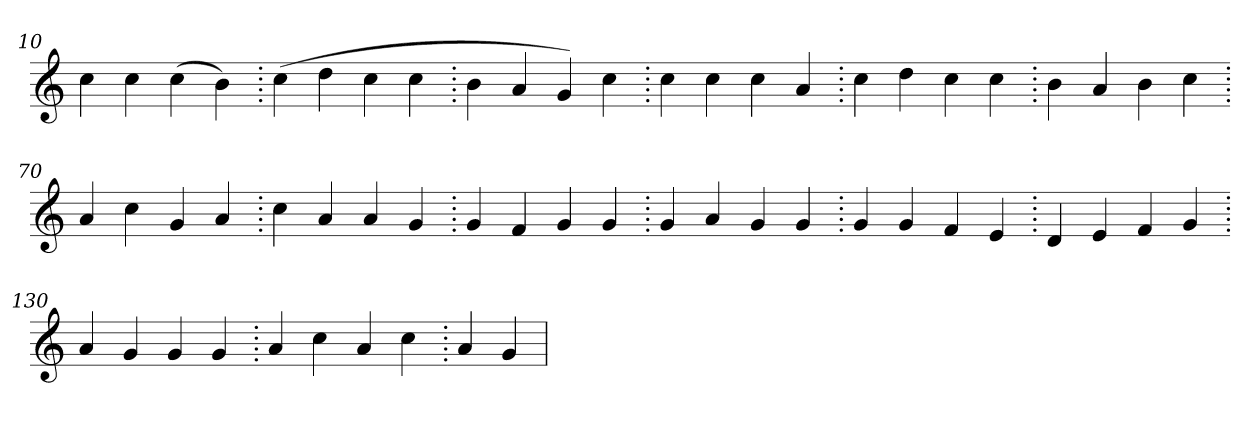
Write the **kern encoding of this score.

**kern
*part1
*staff1
*clefG2
=10.
4cc
4cc
(>4cc
4b)
=20.
(>4cc
4dd
4cc
4cc
=30.
4b
4a
4g)
4cc
=40.
4cc
4cc
4cc
4a
=50.
4cc
4dd
4cc
4cc
=60.
4b
4a
4b
4cc
=70.
4a
4cc
4g
4a
=80.
4cc
4a
4a
4g
=90.
4g
4f
4g
4g
=100.
4g
4a
4g
4g
=110.
4g
4g
4f
4e
=120.
4d
4e
4f
4g
=130.
4a
4g
4g
4g
=140.
4a
4cc
4a
4cc
=150.
4a
4g
=
*-
